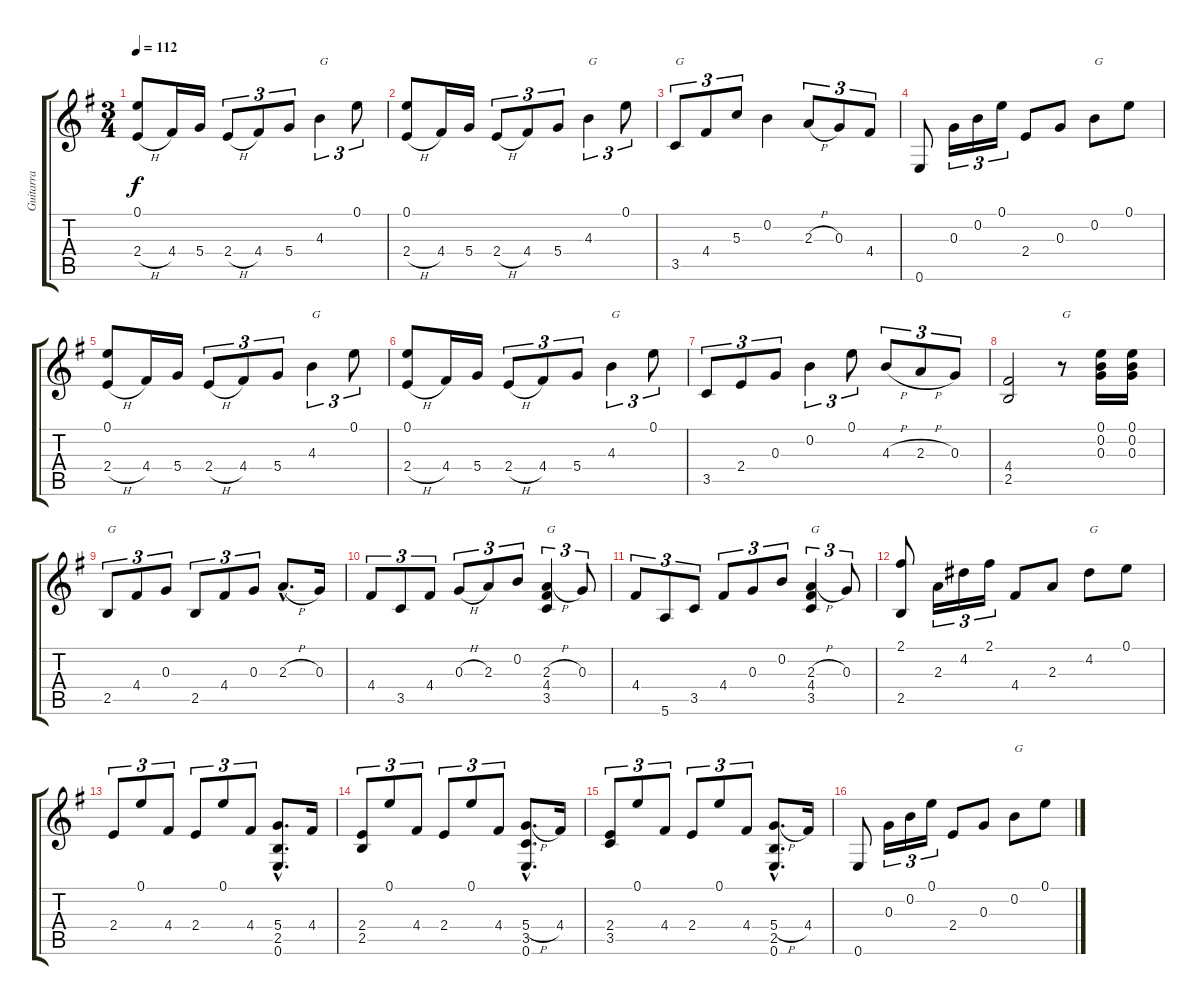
\track ("Guitarra" "Guitarra") {instrument acousticguitarnylon}
\staff {score tabs}
\tuning (E4 B3 G3 D3 A2 E2) {hide}
\ts (3 4)
\tempo 112
\clef g2
\ks g
(0.1 2.4{h}).8{dy f} 4.4.16 5.4.16 2.4{h}.8{tu (3 2)} 4.4.8{tu (3 2)} 5.4.8{tu (3 2)} 4.3.4{tu (3 2) txt "G"} 0.1.8{tu (3 2)} |
(0.1 2.4{h}).8 4.4.16 5.4.16 2.4{h}.8{tu (3 2)} 4.4.8{tu (3 2)} 5.4.8{tu (3 2)} 4.3.4{tu (3 2) txt "G"} 0.1.8{tu (3 2)} |
3.5.8{tu (3 2) txt "G"} 4.4.8{tu (3 2)} 5.3.8{tu (3 2)} 0.2.4 2.3{h}.8{tu (3 2)} 0.3.8{tu (3 2)} 4.4.8{tu (3 2)} |
0.6.8 0.3.16{tu (3 2)} 0.2.16{tu (3 2)} 0.1.16{tu (3 2)} 2.4.8 0.3.8 0.2.8{txt "G"} 0.1.8 |
(0.1 2.4{h}).8 4.4.16 5.4.16 2.4{h}.8{tu (3 2)} 4.4.8{tu (3 2)} 5.4.8{tu (3 2)} 4.3.4{tu (3 2) txt "G"} 0.1.8{tu (3 2)} |
(0.1 2.4{h}).8 4.4.16 5.4.16 2.4{h}.8{tu (3 2)} 4.4.8{tu (3 2)} 5.4.8{tu (3 2)} 4.3.4{tu (3 2) txt "G"} 0.1.8{tu (3 2)} |
3.5.8{tu (3 2)} 2.4.8{tu (3 2)} 0.3.8{tu (3 2)} 0.2.4{tu (3 2)} 0.1.8{tu (3 2)} 4.3{h}.8{tu (3 2)} 2.3{h}.8{tu (3 2)} 0.3.8{tu (3 2)} |
(4.4 2.5).2 r.8{txt "G"} (0.1 0.2 0.3).16 (0.1 0.2 0.3).16 |
2.5.8{tu (3 2) txt "G"} 4.4.8{tu (3 2)} 0.3.8{tu (3 2)} 2.5.8{tu (3 2)} 4.4.8{tu (3 2)} 0.3.8{tu (3 2)} 2.3{h hac}.8{d} 0.3.16 |
4.4.8{tu (3 2)} 3.5.8{tu (3 2)} 4.4.8{tu (3 2)} 0.3{h}.8{tu (3 2)} 2.3.8{tu (3 2)} 0.2.8{tu (3 2)} (2.3{h} 4.4 3.5).4{tu (3 2) txt "G"} 0.3.8{tu (3 2)} |
4.4.8{tu (3 2)} 5.6.8{tu (3 2)} 3.5.8{tu (3 2)} 4.4.8{tu (3 2)} 0.3.8{tu (3 2)} 0.2.8{tu (3 2)} (2.3{h} 4.4 3.5).4{tu (3 2) txt "G"} 0.3.8{tu (3 2)} |
(2.1 2.5).8 2.3.16{tu (3 2)} 4.2.16{tu (3 2)} 2.1.16{tu (3 2)} 4.4.8 2.3.8 4.2.8{txt "G"} 0.1.8 |
2.4.8{tu (3 2)} 0.1.8{tu (3 2)} 4.4.8{tu (3 2)} 2.4.8{tu (3 2)} 0.1.8{tu (3 2)} 4.4.8{tu (3 2)} (5.4{hac} 2.5{hac} 0.6{hac}).8{d} 4.4.16 |
(2.4 2.5).8{tu (3 2)} 0.1.8{tu (3 2)} 4.4.8{tu (3 2)} 2.4.8{tu (3 2)} 0.1.8{tu (3 2)} 4.4.8{tu (3 2)} (5.4{h hac} 3.5{hac} 0.6{hac}).8{d} 4.4.16 |
(2.4 3.5).8{tu (3 2)} 0.1.8{tu (3 2)} 4.4.8{tu (3 2)} 2.4.8{tu (3 2)} 0.1.8{tu (3 2)} 4.4.8{tu (3 2)} (5.4{h hac} 2.5{hac} 0.6{hac}).8{d} 4.4.16 |
0.6.8 0.3.16{tu (3 2)} 0.2.16{tu (3 2)} 0.1.16{tu (3 2)} 2.4.8 0.3.8 0.2.8{txt "G"} 0.1.8
